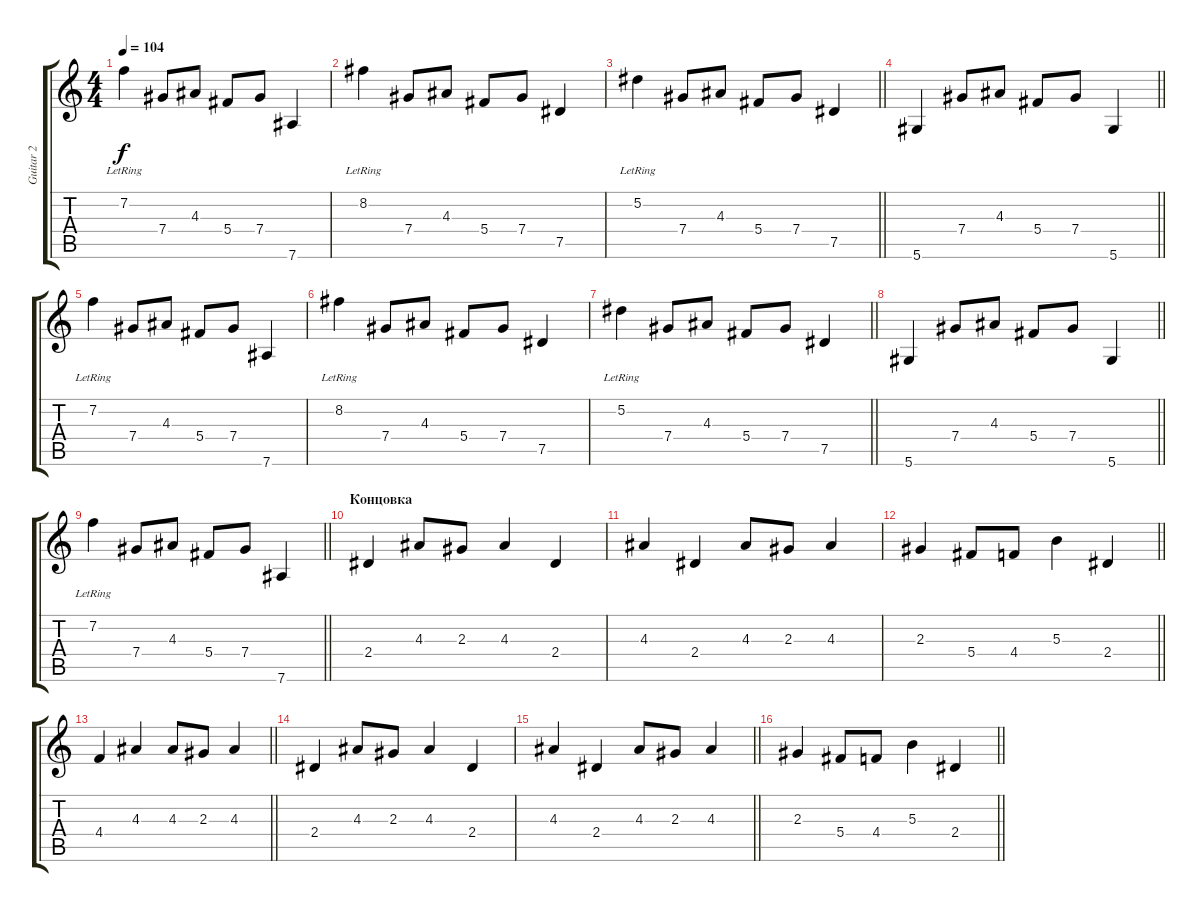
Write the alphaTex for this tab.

\track ("Guitar 2" "Guitar 2") {instrument electricguitarjazz}
\staff {score tabs}
\tuning (Eb4 Bb3 Gb3 Db3 Ab2 Eb2) {hide}
\ts (4 4)
\tempo 104
\clef g2
\ks c
7.2{lr}.4{dy f} 7.4.8 4.3.8 5.4.8 7.4.8 7.6.4 |
8.2{lr}.4 7.4.8 4.3.8 5.4.8 7.4.8 7.5.4 |
\barLineRight lightlight
5.2{lr}.4 7.4.8 4.3.8 5.4.8 7.4.8 7.5.4 |
\barLineRight lightlight
5.6.4 7.4.8 4.3.8 5.4.8 7.4.8 5.6.4 |
7.2{lr}.4 7.4.8 4.3.8 5.4.8 7.4.8 7.6.4 |
8.2{lr}.4 7.4.8 4.3.8 5.4.8 7.4.8 7.5.4 |
\barLineRight lightlight
5.2{lr}.4 7.4.8 4.3.8 5.4.8 7.4.8 7.5.4 |
\barLineRight lightlight
5.6.4 7.4.8 4.3.8 5.4.8 7.4.8 5.6.4 |
\barLineRight lightlight
7.2{lr}.4 7.4.8 4.3.8 5.4.8 7.4.8 7.6.4 |
\section ("" "Концовка")
2.4.4 4.3.8 2.3.8 4.3.4 2.4.4 |
4.3.4 2.4.4 4.3.8 2.3.8 4.3.4 |
\barLineRight lightlight
2.3.4 5.4.8 4.4.8 5.3.4 2.4.4 |
\barLineRight lightlight
4.4.4 4.3.4 4.3.8 2.3.8 4.3.4 |
\section ("" "")
2.4.4 4.3.8 2.3.8 4.3.4 2.4.4 |
\barLineRight lightlight
4.3.4 2.4.4 4.3.8 2.3.8 4.3.4 |
\barLineRight lightlight
2.3.4 5.4.8 4.4.8 5.3.4 2.4.4
